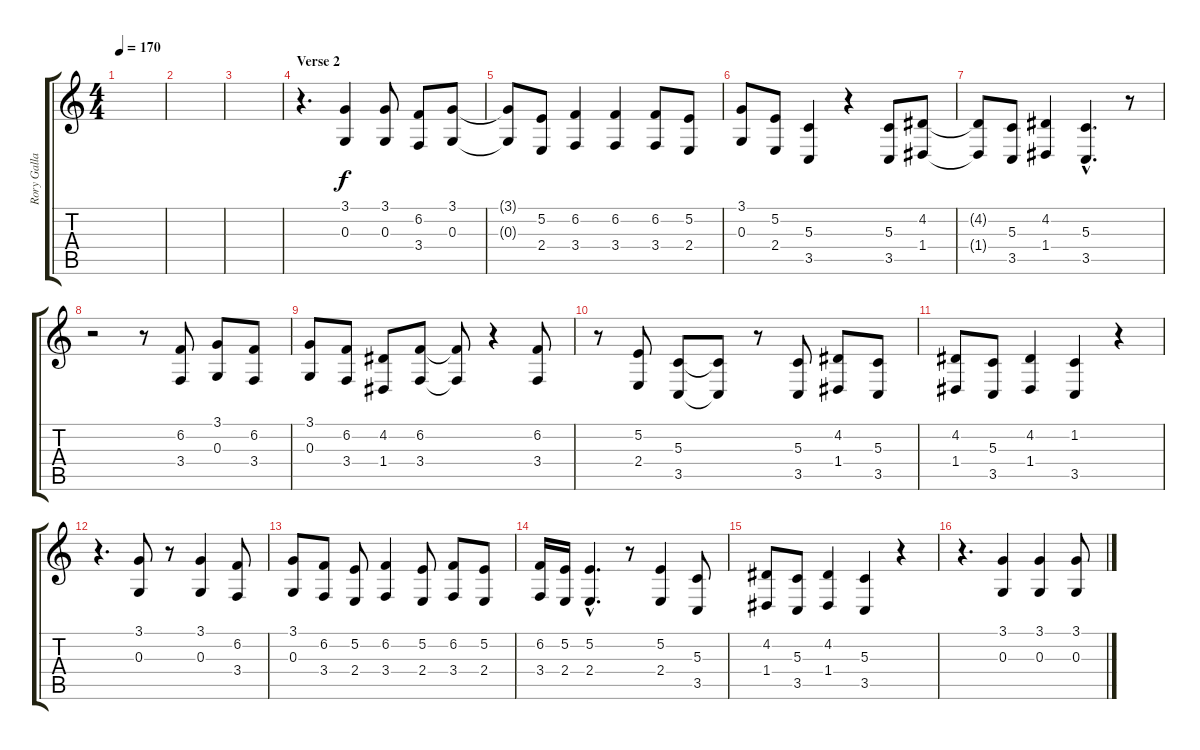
\track ("Rory Gallagher Vocals" "Rory Galla") {instrument cello}
\staff {score tabs}
\tuning (E4 B3 G3 D3 A2 E2) {hide}
\ts (4 4)
\tempo 170
\clef g2
\ks c
|
|
|
\section ("" "Verse 2")
r.4{d} (3.1 0.3).4 (3.1 0.3).8 (6.2 3.4).8 (3.1 0.3).8 |
(3.1{t} 0.3{t}).8 (5.2 2.4).8 (6.2 3.4).4 (6.2 3.4).4 (6.2 3.4).8 (5.2 2.4).8 |
(3.1 0.3).8 (5.2 2.4).8 (5.3 3.5).4 r.4 (5.3 3.5).8 (4.2 1.4).8 |
(4.2{t} 1.4{t}).8 (5.3 3.5).8 (4.2 1.4).4 (5.3{hac} 3.5{hac}).4{d} r.8 |
r.2 r.8 (6.2 3.4).8 (3.1 0.3).8 (6.2 3.4).8 |
(3.1 0.3).8 (6.2 3.4).8 (4.2 1.4).8 (6.2 3.4).8 (6.2{t} 3.4{t}).8 r.4 (6.2 3.4).8 |
r.8 (5.2 2.4).8 (5.3 3.5).8 (5.3{t} 3.5{t}).8 r.8 (5.3 3.5).8 (4.2 1.4).8 (5.3 3.5).8 |
(4.2 1.4).8 (5.3 3.5).8 (4.2 1.4).4 (1.2 3.5).4 r.4 |
r.4{d} (3.1 0.3).8 r.8 (3.1 0.3).4 (6.2 3.4).8 |
(3.1 0.3).8 (6.2 3.4).8 (5.2 2.4).8 (6.2 3.4).4 (5.2 2.4).8 (6.2 3.4).8 (5.2 2.4).8 |
(6.2 3.4).16 (5.2 2.4).16 (5.2{hac} 2.4{hac}).4{d} r.8 (5.2 2.4).4 (5.3 3.5).8 |
(4.2 1.4).8 (5.3 3.5).8 (4.2 1.4).4 (5.3 3.5).4 r.4 |
r.4{d} (3.1 0.3).4 (3.1 0.3).4 (3.1 0.3).8
